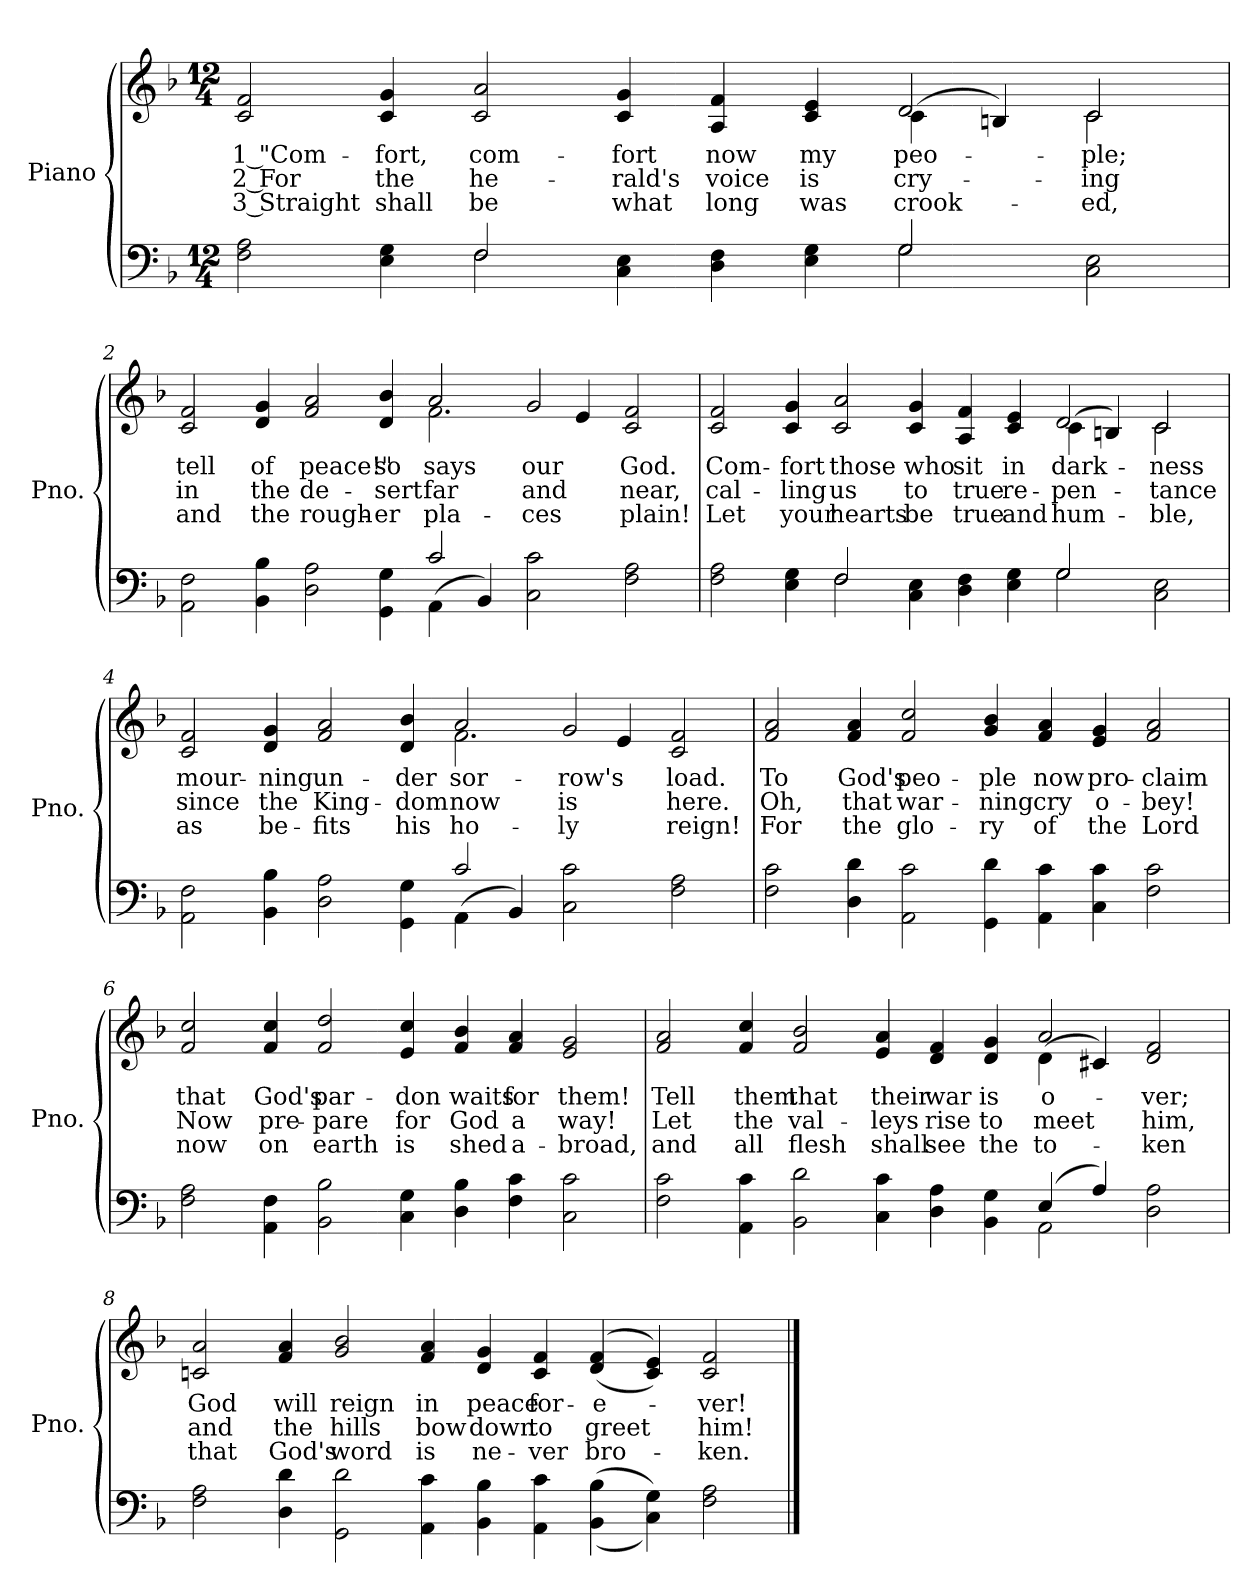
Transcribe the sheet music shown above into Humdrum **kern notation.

**kern	**kern	**text	**text	**text
*part2	*part1	*part1	*part1	*part1
*staff2	*staff1	*staff1	*staff1	*staff1
*I"Piano	*I"Piano	*	*	*
*I'Pno.	*I'Pno.	*	*	*
!!LO:PB:g=z
*clefF4	*clefG2	*	*	*
*k[b-]	*k[b-]	*	*	*
*F:	*F:	*	*	*
*M12/4	*M12/4	*	*	*
=1	=1	=1	=1	=1
*^	*	*	*	*
!	!	!	!LO:LY:b:color=#000000	!LO:LY:b:color=#000000	!LO:LY:b:color=#000000
*	*	*^	*	*	*
2Fi\ 2Ai	2.ryy	2ci/ 2fi	0ryy	1 "Com-	2 For	3 Straight
!	!	!	!	!LO:LY:b:color=#000000	!LO:LY:b:color=#000000	!LO:LY:b:color=#000000
4Ei\ 4Gi	.	4ci/ 4gi	.	-fort,	the	shall
!	!	!	!	!LO:LY:b:color=#000000	!LO:LY:b:color=#000000	!LO:LY:b:color=#000000
2Fi/	2Fi\	2ci/ 2ai	.	com-	he-	be
!	!	!	!	!LO:LY:b:color=#000000	!LO:LY:b:color=#000000	!LO:LY:b:color=#000000
4Ci\ 4Ei	2.ryy	4ci/ 4gi	.	-fort	-rald's	what
!	!	!	!	!LO:LY:b:color=#000000	!LO:LY:b:color=#000000	!LO:LY:b:color=#000000
4Di\ 4Fi	.	4Ai/ 4fi	.	now	voice	long
!	!	!	!	!LO:LY:b:color=#000000	!LO:LY:b:color=#000000	!LO:LY:b:color=#000000
4Ei\ 4Gi	.	4ci/ 4ei	.	my	is	was
!	!	!	!	!LO:LY:b:color=#000000	!LO:LY:b:color=#000000	!LO:LY:b:color=#000000
2Gi/	2Gi\	2di/	(4ci\	peo-	cry-	crook-
.	.	.	4Bni/)	.	.	.
!	!	!	!	!LO:LY:b:color=#000000	!LO:LY:b:color=#000000	!LO:LY:b:color=#000000
2Ci\ 2Ei	2ryy	2ci/	2ci\	-ple;	-ing	-ed,
!!LO:LB:g=z	!!
=2	=2	=2	=2	=2	=2	=2
!	!	!	!	!LO:LY:b:color=#000000	!LO:LY:b:color=#000000	!LO:LY:b:color=#000000
2AAi\ 2Fi	1.ryy	2ci/ 2fi	1.ryy	tell	in	and
!	!	!	!	!LO:LY:b:color=#000000	!LO:LY:b:color=#000000	!LO:LY:b:color=#000000
4BB-i\ 4B-i	.	4di/ 4gi	.	of	the	the
!	!	!	!	!LO:LY:b:color=#000000	!LO:LY:b:color=#000000	!LO:LY:b:color=#000000
2Di\ 2Ai	.	2fi/ 2ai	.	peace!"	de-	rough-
!	!	!	!	!LO:LY:b:color=#000000	!LO:LY:b:color=#000000	!LO:LY:b:color=#000000
4GGi\ 4Gi	.	4di/ 4b-i	.	so	-sert	-er
!	!	!	!	!LO:LY:b:color=#000000	!LO:LY:b:color=#000000	!LO:LY:b:color=#000000
2ci/	(4AAi\	2ai/	2.fi\	says	far	pla-
.	4BB-i/)	.	.	.	.	.
!	!	!	!	!LO:LY:b:color=#000000	!LO:LY:b:color=#000000	!LO:LY:b:color=#000000
2Ci\ 2ci	1ryy	2gi/	.	our	and	-ces
.	.	.	4ei/	.	.	.
!	!	!	!	!LO:LY:b:color=#000000	!LO:LY:b:color=#000000	!LO:LY:b:color=#000000
2Fi\ 2Ai	.	2ci/ 2fi	2ryy	God.	near,	plain!
!!LO:LB:g=z	!!
=3	=3	=3	=3	=3	=3	=3
!	!	!	!	!LO:LY:b:color=#000000	!LO:LY:b:color=#000000	!LO:LY:b:color=#000000
2Fi\ 2Ai	2.ryy	2ci/ 2fi	0ryy	Com-	cal-	Let
!	!	!	!	!LO:LY:b:color=#000000	!LO:LY:b:color=#000000	!LO:LY:b:color=#000000
4Ei\ 4Gi	.	4ci/ 4gi	.	-fort	-ling	your
!	!	!	!	!LO:LY:b:color=#000000	!LO:LY:b:color=#000000	!LO:LY:b:color=#000000
2Fi/	2Fi\	2ci/ 2ai	.	those	us	hearts
!	!	!	!	!LO:LY:b:color=#000000	!LO:LY:b:color=#000000	!LO:LY:b:color=#000000
4Ci\ 4Ei	2.ryy	4ci/ 4gi	.	who	to	be
!	!	!	!	!LO:LY:b:color=#000000	!LO:LY:b:color=#000000	!LO:LY:b:color=#000000
4Di\ 4Fi	.	4Ai/ 4fi	.	sit	true	true
!	!	!	!	!LO:LY:b:color=#000000	!LO:LY:b:color=#000000	!LO:LY:b:color=#000000
4Ei\ 4Gi	.	4ci/ 4ei	.	in	re-	and
!	!	!	!	!LO:LY:b:color=#000000	!LO:LY:b:color=#000000	!LO:LY:b:color=#000000
2Gi/	2Gi\	2di/	(4ci\	dark-	-pen-	hum-
.	.	.	4Bni/)	.	.	.
!	!	!	!	!LO:LY:b:color=#000000	!LO:LY:b:color=#000000	!LO:LY:b:color=#000000
2Ci\ 2Ei	2ryy	2ci/	2ci\	-ness	-tance	-ble,
!!LO:LB:g=z	!!
=4	=4	=4	=4	=4	=4	=4
!	!	!	!	!LO:LY:b:color=#000000	!LO:LY:b:color=#000000	!LO:LY:b:color=#000000
2AAi\ 2Fi	1.ryy	2ci/ 2fi	1.ryy	mour-	since	as
!	!	!	!	!LO:LY:b:color=#000000	!LO:LY:b:color=#000000	!LO:LY:b:color=#000000
4BB-i\ 4B-i	.	4di/ 4gi	.	-ning	the	be-
!	!	!	!	!LO:LY:b:color=#000000	!LO:LY:b:color=#000000	!LO:LY:b:color=#000000
2Di\ 2Ai	.	2fi/ 2ai	.	un-	King-	-fits
!	!	!	!	!LO:LY:b:color=#000000	!LO:LY:b:color=#000000	!LO:LY:b:color=#000000
4GGi\ 4Gi	.	4di/ 4b-i	.	-der	-dom	his
!	!	!	!	!LO:LY:b:color=#000000	!LO:LY:b:color=#000000	!LO:LY:b:color=#000000
2ci/	(4AAi\	2ai/	2.fi\	sor-	now	ho-
.	4BB-i/)	.	.	.	.	.
!	!	!	!	!LO:LY:b:color=#000000	!LO:LY:b:color=#000000	!LO:LY:b:color=#000000
2Ci\ 2ci	1ryy	2gi/	.	-row's	is	-ly
.	.	.	4ei/	.	.	.
!	!	!	!	!LO:LY:b:color=#000000	!LO:LY:b:color=#000000	!LO:LY:b:color=#000000
2Fi\ 2Ai	.	2ci/ 2fi	2ryy	load.	here.	reign!
*v	*v	*	*	*	*	*
!!LO:LB:g=z
=5	=5	=5	=5	=5	=5
!	!	!	!LO:LY:b:color=#000000	!LO:LY:b:color=#000000	!LO:LY:b:color=#000000
*	*v	*v	*	*	*
2Fi\ 2ci	2fi/ 2ai	To	Oh,	For
!	!	!LO:LY:b:color=#000000	!LO:LY:b:color=#000000	!LO:LY:b:color=#000000
4Di\ 4di	4fi/ 4ai	God's	that	the
!	!	!LO:LY:b:color=#000000	!LO:LY:b:color=#000000	!LO:LY:b:color=#000000
2AAi\ 2ci	2fi/ 2cci	peo-	war-	glo-
!	!	!LO:LY:b:color=#000000	!LO:LY:b:color=#000000	!LO:LY:b:color=#000000
4GGi\ 4di	4gi/ 4b-i	-ple	-ning	-ry
!	!	!LO:LY:b:color=#000000	!LO:LY:b:color=#000000	!LO:LY:b:color=#000000
4AAi\ 4ci	4fi/ 4ai	now	cry	of
!	!	!LO:LY:b:color=#000000	!LO:LY:b:color=#000000	!LO:LY:b:color=#000000
4Ci\ 4ci	4ei/ 4gi	pro-	o-	the
!	!	!LO:LY:b:color=#000000	!LO:LY:b:color=#000000	!LO:LY:b:color=#000000
2Fi\ 2ci	2fi/ 2ai	-claim	-bey!	Lord
!!LO:LB:g=z
=6	=6	=6	=6	=6
!	!	!LO:LY:b:color=#000000	!LO:LY:b:color=#000000	!LO:LY:b:color=#000000
2Fi\ 2Ai	2fi/ 2cci	that	Now	now
!	!	!LO:LY:b:color=#000000	!LO:LY:b:color=#000000	!LO:LY:b:color=#000000
4AAi\ 4Fi	4fi/ 4cci	God's	pre-	on
!	!	!LO:LY:b:color=#000000	!LO:LY:b:color=#000000	!LO:LY:b:color=#000000
2BB-i\ 2B-i	2fi/ 2ddi	par-	-pare	earth
!	!	!LO:LY:b:color=#000000	!LO:LY:b:color=#000000	!LO:LY:b:color=#000000
4Ci\ 4Gi	4ei/ 4cci	-don	for	is
!	!	!LO:LY:b:color=#000000	!LO:LY:b:color=#000000	!LO:LY:b:color=#000000
4Di\ 4B-i	4fi/ 4b-i	waits	God	shed
!	!	!LO:LY:b:color=#000000	!LO:LY:b:color=#000000	!LO:LY:b:color=#000000
4Fi\ 4ci	4fi/ 4ai	for	a	a-
!	!	!LO:LY:b:color=#000000	!LO:LY:b:color=#000000	!LO:LY:b:color=#000000
2Ci\ 2ci	2ei/ 2gi	them!	way!	-broad,
!!LO:LB:g=z
=7	=7	=7	=7	=7
*^	*	*	*	*
!	!	!	!LO:LY:b:color=#000000	!LO:LY:b:color=#000000	!LO:LY:b:color=#000000
*	*	*^	*	*	*
2Fi\ 2ci	0ryy	2fi/ 2ai	0ryy	Tell	Let	and
!	!	!	!	!LO:LY:b:color=#000000	!LO:LY:b:color=#000000	!LO:LY:b:color=#000000
4AAi\ 4ci	.	4fi/ 4cci	.	them	the	all
!	!	!	!	!LO:LY:b:color=#000000	!LO:LY:b:color=#000000	!LO:LY:b:color=#000000
2BB-i\ 2di	.	2fi/ 2b-i	.	that	val-	flesh
!	!	!	!	!LO:LY:b:color=#000000	!LO:LY:b:color=#000000	!LO:LY:b:color=#000000
4Ci\ 4ci	.	4ei/ 4ai	.	their	-leys	shall
!	!	!	!	!LO:LY:b:color=#000000	!LO:LY:b:color=#000000	!LO:LY:b:color=#000000
4Di\ 4Ai	.	4di/ 4fi	.	war	rise	see
!	!	!	!	!LO:LY:b:color=#000000	!LO:LY:b:color=#000000	!LO:LY:b:color=#000000
4BB-i\ 4Gi	.	4di/ 4gi	.	is	to	the
!	!	!	!	!LO:LY:b:color=#000000	!LO:LY:b:color=#000000	!LO:LY:b:color=#000000
(4Ei/	2AAi\	2ai/	(4di\	o-	meet	to-
4Ai/)	.	.	4c#Xi/)	.	.	.
!	!	!	!	!LO:LY:b:color=#000000	!LO:LY:b:color=#000000	!LO:LY:b:color=#000000
2Di\ 2Ai	2ryy	2di/ 2fi	2ryy	-ver;	him,	-ken
!!LO:LB:g=z
=8	=8	=8	=8	=8	=8	=8
!	!	!	!	!LO:LY:b:color=#000000	!LO:LY:b:color=#000000	!LO:LY:b:color=#000000
*v	*v	*	*	*	*	*
*	*v	*v	*	*	*
2Fi\ 2Ai	2cni/ 2ai	God	and	that
!	!	!LO:LY:b:color=#000000	!LO:LY:b:color=#000000	!LO:LY:b:color=#000000
4Di\ 4di	4fi/ 4ai	will	the	God's
!	!	!LO:LY:b:color=#000000	!LO:LY:b:color=#000000	!LO:LY:b:color=#000000
2GGi\ 2di	2gi/ 2b-i	reign	hills	word
!	!	!LO:LY:b:color=#000000	!LO:LY:b:color=#000000	!LO:LY:b:color=#000000
4AAi\ 4ci	4fi/ 4ai	in	bow	is
!	!	!LO:LY:b:color=#000000	!LO:LY:b:color=#000000	!LO:LY:b:color=#000000
4BB-i\ 4B-i	4di/ 4gi	peace	down	ne-
!	!	!LO:LY:b:color=#000000	!LO:LY:b:color=#000000	!LO:LY:b:color=#000000
4AAi\ 4ci	4ci/ 4fi	for-	to	-ver
!	!	!LO:LY:b:color=#000000	!LO:LY:b:color=#000000	!LO:LY:b:color=#000000
((4BB-i\ 4B-i	((4di/ 4fi	-e-	greet	bro-
4Ci\ 4Gi))	4ci/ 4ei))	.	.	.
!	!	!LO:LY:b:color=#000000	!LO:LY:b:color=#000000	!LO:LY:b:color=#000000
2Fi\ 2Ai	2ci/ 2fi	-ver!	him!	-ken.
==	==	==	==	==
*-	*-	*-	*-	*-
